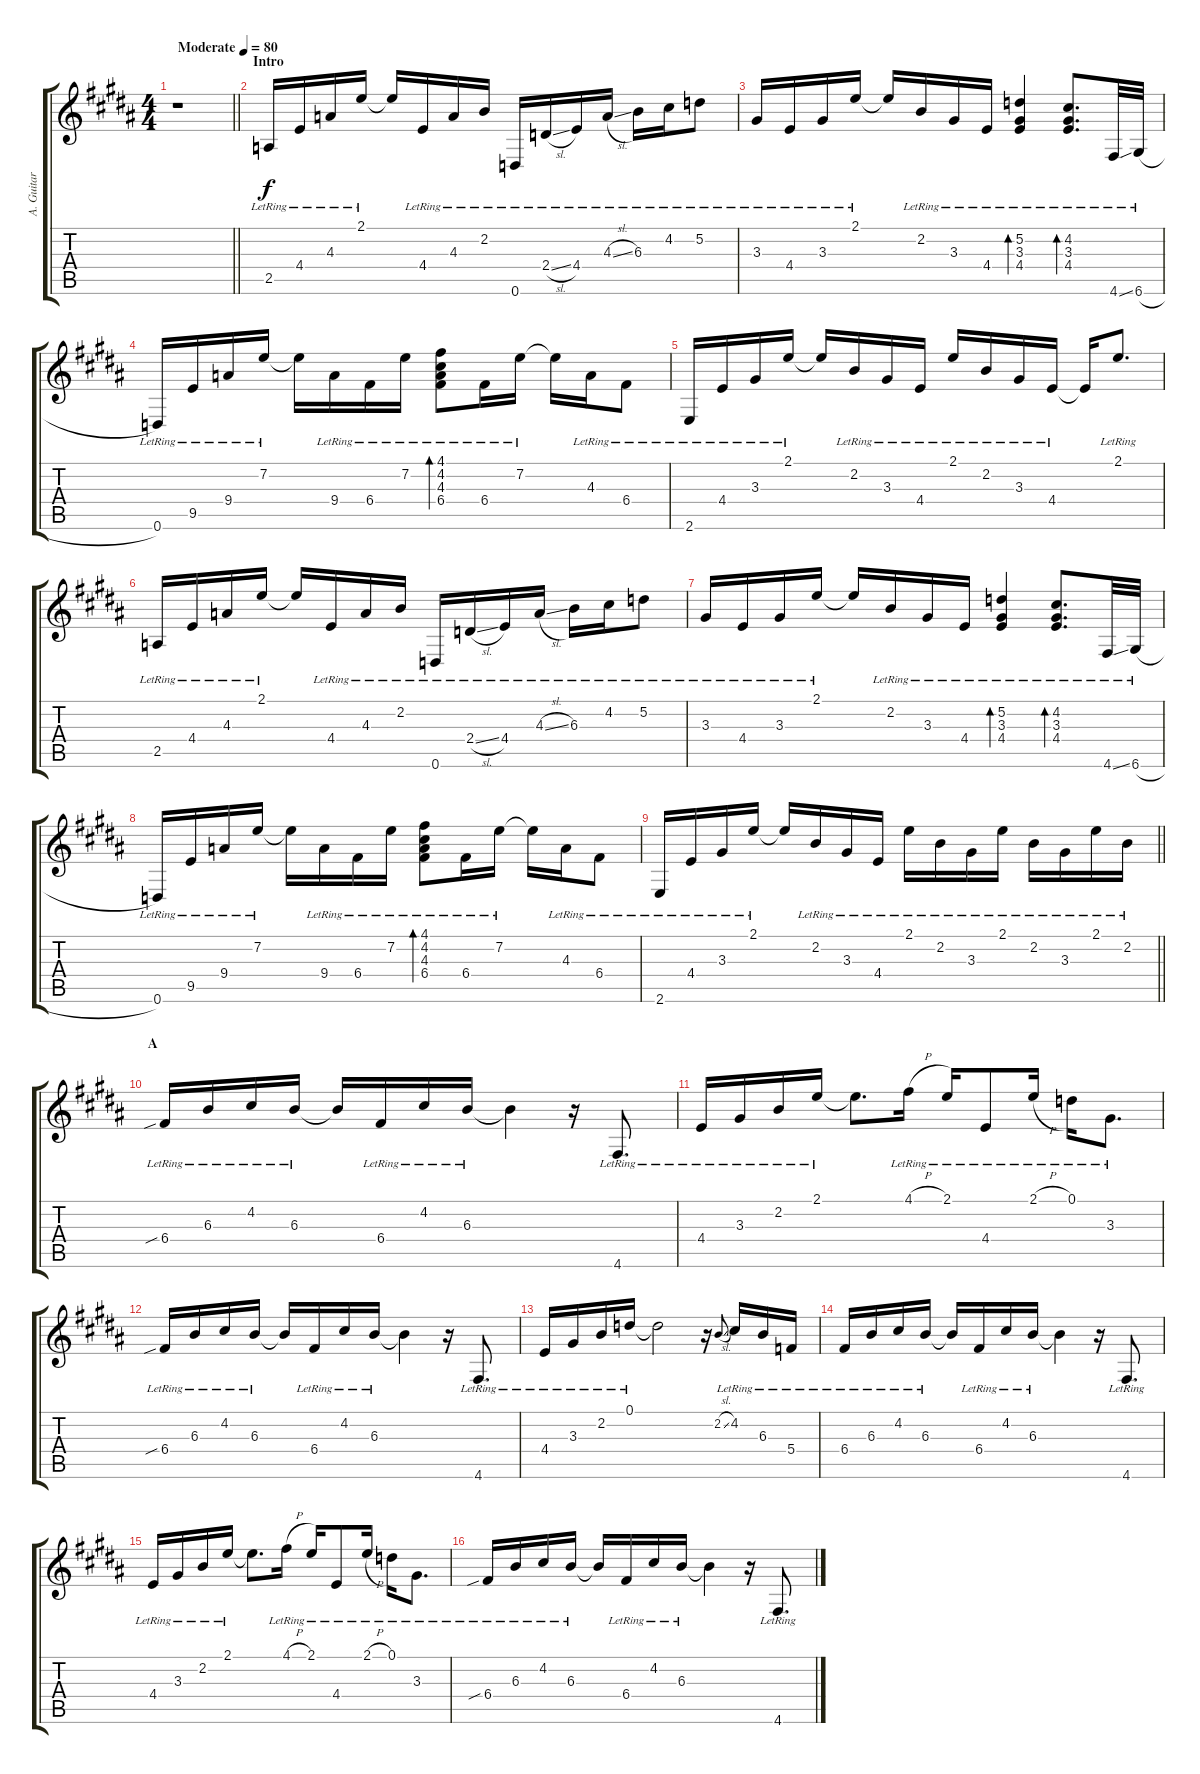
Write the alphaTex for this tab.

\track ("A. Guitar" "A. Guitar") {instrument acousticguitarsteel}
\staff {score tabs}
\tuning (D4 A3 F3 C3 G2 D2) {hide}
\ts (4 4)
\tempo (80 "Moderate")
\clef g2
\barLineRight lightlight
\ks b
r.1{dy f instrument acousticguitarsteel} |
\section ("" "Intro")
2.5{lr}.16 4.4{lr}.16 4.3{lr}.16 2.1{lr}.16 2.1{t}.16 4.4{lr}.16 4.3{lr}.16 2.2{lr}.16 0.6{lr}.16 2.4{sl lr}.16 4.4{lr}.16 4.3{sl lr}.16 6.3{lr}.16 4.2{lr}.16 5.2{lr}.8 |
3.3{lr}.16 4.4{lr}.16 3.3{lr}.16 2.1{lr}.16 2.1{t}.16 2.2{lr}.16 3.3{lr}.16 4.4{lr}.16 (5.2{lr} 3.3{lr} 4.4{lr}).4{bd 240} (4.2{lr} 3.3{lr} 4.4{lr}).8{d bd 240} 4.6{ss lr}.32 6.6{h lr}.32 |
0.6{lr}.16 9.5{lr}.16 9.4{lr}.16 7.2{lr}.16 7.2{t}.16 9.4{lr}.16 6.4{lr}.16 7.2{lr}.16 (4.1{lr} 4.2{lr} 4.3{lr} 6.4{lr}).8{bd 240} 6.4{lr}.16 7.2{lr}.16 7.2{t}.16 4.3{lr}.16 6.4{lr}.8 |
2.6{lr}.16 4.4{lr}.16 3.3{lr}.16 2.1{lr}.16 2.1{t}.16 2.2{lr}.16 3.3{lr}.16 4.4{lr}.16 2.1{lr}.16 2.2{lr}.16 3.3{lr}.16 4.4{lr}.16 4.4{t}.16 2.1{lr}.8{d} |
2.5{lr}.16 4.4{lr}.16 4.3{lr}.16 2.1{lr}.16 2.1{t}.16 4.4{lr}.16 4.3{lr}.16 2.2{lr}.16 0.6{lr}.16 2.4{sl lr}.16 4.4{lr}.16 4.3{sl lr}.16 6.3{lr}.16 4.2{lr}.16 5.2{lr}.8 |
3.3{lr}.16 4.4{lr}.16 3.3{lr}.16 2.1{lr}.16 2.1{t}.16 2.2{lr}.16 3.3{lr}.16 4.4{lr}.16 (5.2{lr} 3.3{lr} 4.4{lr}).4{bd 240} (4.2{lr} 3.3{lr} 4.4{lr}).8{d bd 240} 4.6{ss lr}.32 6.6{h lr}.32 |
0.6{lr}.16 9.5{lr}.16 9.4{lr}.16 7.2{lr}.16 7.2{t}.16 9.4{lr}.16 6.4{lr}.16 7.2{lr}.16 (4.1{lr} 4.2{lr} 4.3{lr} 6.4{lr}).8{bd 240} 6.4{lr}.16 7.2{lr}.16 7.2{t}.16 4.3{lr}.16 6.4{lr}.8 |
\barLineRight lightlight
2.6{lr}.16 4.4{lr}.16 3.3{lr}.16 2.1{lr}.16 2.1{t}.16 2.2{lr}.16 3.3{lr}.16 4.4{lr}.16 2.1{lr}.16 2.2{lr}.16 3.3{lr}.16 2.1{lr}.16 2.2{lr}.16 3.3{lr}.16 2.1{lr}.16 2.2{lr}.16 |
\section ("" "A")
6.4{sib lr}.16 6.3{lr}.16 4.2{lr}.16 6.3{lr}.16 6.3{t}.16 6.4{lr}.16 4.2{lr}.16 6.3{lr}.16 6.3{t}.4 r.16 4.6{lr}.8{d} |
4.4{lr}.16 3.3{lr}.16 2.2{lr}.16 2.1{lr}.16 2.1{t}.8{d} 4.1{h lr}.16 2.1{lr}.16 4.4{lr}.8 2.1{h lr}.16 0.1{lr}.16 3.3{lr}.8{d} |
6.4{sib lr}.16 6.3{lr}.16 4.2{lr}.16 6.3{lr}.16 6.3{t}.16 6.4{lr}.16 4.2{lr}.16 6.3{lr}.16 6.3{t}.4 r.16 4.6{lr}.8{d} |
4.4{lr}.16 3.3{lr}.16 2.2{lr}.16 0.1{lr}.16 0.1{t}.2 r.16 2.2{sl}.8{gr onbeat} 4.2{lr}.16 6.3{lr}.16 5.4{lr}.16 |
6.4{lr}.16 6.3{lr}.16 4.2{lr}.16 6.3{lr}.16 6.3{t}.16 6.4{lr}.16 4.2{lr}.16 6.3{lr}.16 6.3{t}.4 r.16 4.6{lr}.8{d} |
4.4{lr}.16 3.3{lr}.16 2.2{lr}.16 2.1{lr}.16 2.1{t}.8{d} 4.1{h lr}.16 2.1{lr}.16 4.4{lr}.8 2.1{h lr}.16 0.1{lr}.16 3.3{lr}.8{d} |
6.4{sib lr}.16 6.3{lr}.16 4.2{lr}.16 6.3{lr}.16 6.3{t}.16 6.4{lr}.16 4.2{lr}.16 6.3{lr}.16 6.3{t}.4 r.16 4.6{lr}.8{d}
